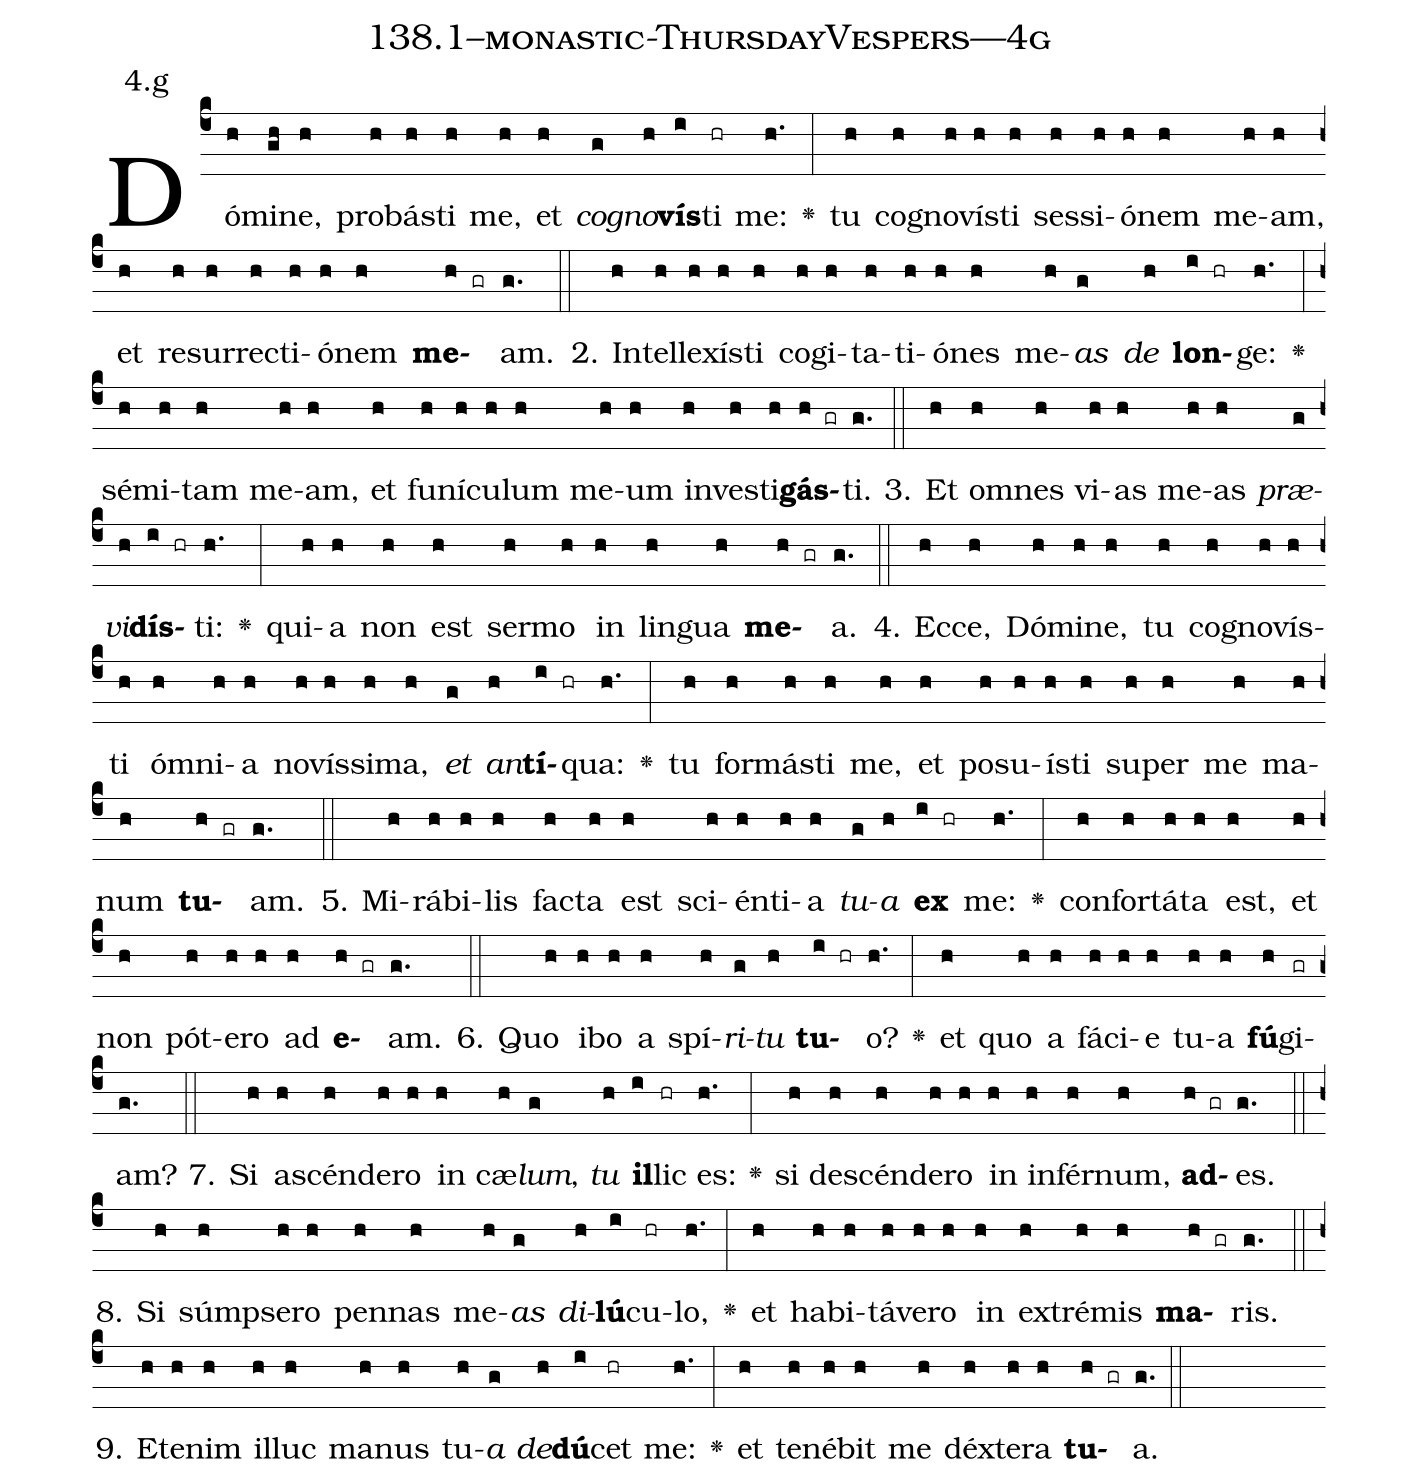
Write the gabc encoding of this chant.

name: 138.1--monastic-ThursdayVespers---4g;
annotation: 4.g;
%%
(c4)Dó(h)mi(gh)ne,(h) pro(h)bás(h)ti(h) me,(h) et(h) <i>co</i>(g)<i>gno</i>(h)<b>vís</b>(i)ti(hr) me:(h.) <v>\greheightstar</v>(:) tu(h) co(h)gno(h)vís(h)ti(h) ses(h)si(h)ó(h)nem(h) me(h)am,(h) et(h) re(h)sur(h)rec(h)ti(h)ó(h)nem(h) <b>me</b>(h gr)am.(g.) (::)
2. In(h)tel(h)le(h)xís(h)ti(h) co(h)gi(h)ta(h)ti(h)ó(h)nes(h) me(h)<i>as</i>(g) <i>de</i>(h) <b>lon</b>(i hr)ge:(h.) <v>\greheightstar</v>(:) sé(h)mi(h)tam(h) me(h)am,(h) et(h) fu(h)ní(h)cu(h)lum(h) me(h)um(h) in(h)ves(h)ti(h)<b>gás</b>(h gr)ti.(g.) (::)
3. Et(h) om(h)nes(h) vi(h)as(h) me(h)as(h) <i>præ</i>(g)<i>vi</i>(h)<b>dís</b>(i hr)ti:(h.) <v>\greheightstar</v>(:) qui(h)a(h) non(h) est(h) ser(h)mo(h) in(h) lin(h)gua(h) <b>me</b>(h gr)a.(g.) (::)
4. Ec(h)ce,(h) Dó(h)mi(h)ne,(h) tu(h) co(h)gno(h)vís(h)ti(h) óm(h)ni(h)a(h) no(h)vís(h)si(h)ma,(h) <i>et</i>(g) <i>an</i>(h)<b>tí</b>(i hr)qua:(h.) <v>\greheightstar</v>(:) tu(h) for(h)más(h)ti(h) me,(h) et(h) po(h)su(h)ís(h)ti(h) su(h)per(h) me(h) ma(h)num(h) <b>tu</b>(h gr)am.(g.) (::)
5. Mi(h)rá(h)bi(h)lis(h) fac(h)ta(h) est(h) sci(h)én(h)ti(h)a(h) <i>tu</i>(g)<i>a</i>(h) <b>ex</b>(i hr) me:(h.) <v>\greheightstar</v>(:) con(h)for(h)tá(h)ta(h) est,(h) et(h) non(h) pót(h)e(h)ro(h) ad(h) <b>e</b>(h gr)am.(g.) (::)
6. Quo(h) i(h)bo(h) a(h) spí(h)<i>ri</i>(g)<i>tu</i>(h) <b>tu</b>(i hr)o?(h.) <v>\greheightstar</v>(:) et(h) quo(h) a(h) fá(h)ci(h)e(h) tu(h)a(h) <b>fú</b>(h)gi(gr)am?(g.) (::)
7. Si(h) a(h)scén(h)de(h)ro(h) in(h) cæ(h)<i>lum</i>,(g) <i>tu</i>(h) <b>il</b>(i)lic(hr) es:(h.) <v>\greheightstar</v>(:) si(h) de(h)scén(h)de(h)ro(h) in(h) in(h)fér(h)num,(h) <b>ad</b>(h gr)es.(g.) (::)
8. Si(h) súmp(h)se(h)ro(h) pen(h)nas(h) me(h)<i>as</i>(g) <i>di</i>(h)<b>lú</b>(i)cu(hr)lo,(h.) <v>\greheightstar</v>(:) et(h) ha(h)bi(h)tá(h)ve(h)ro(h) in(h) ex(h)tré(h)mis(h) <b>ma</b>(h gr)ris.(g.) (::)
9. Et(h)e(h)nim(h) il(h)luc(h) ma(h)nus(h) tu(h)<i>a</i>(g) <i>de</i>(h)<b>dú</b>(i)cet(hr) me:(h.) <v>\greheightstar</v>(:) et(h) te(h)né(h)bit(h) me(h) déx(h)te(h)ra(h) <b>tu</b>(h gr)a.(g.) (::)
